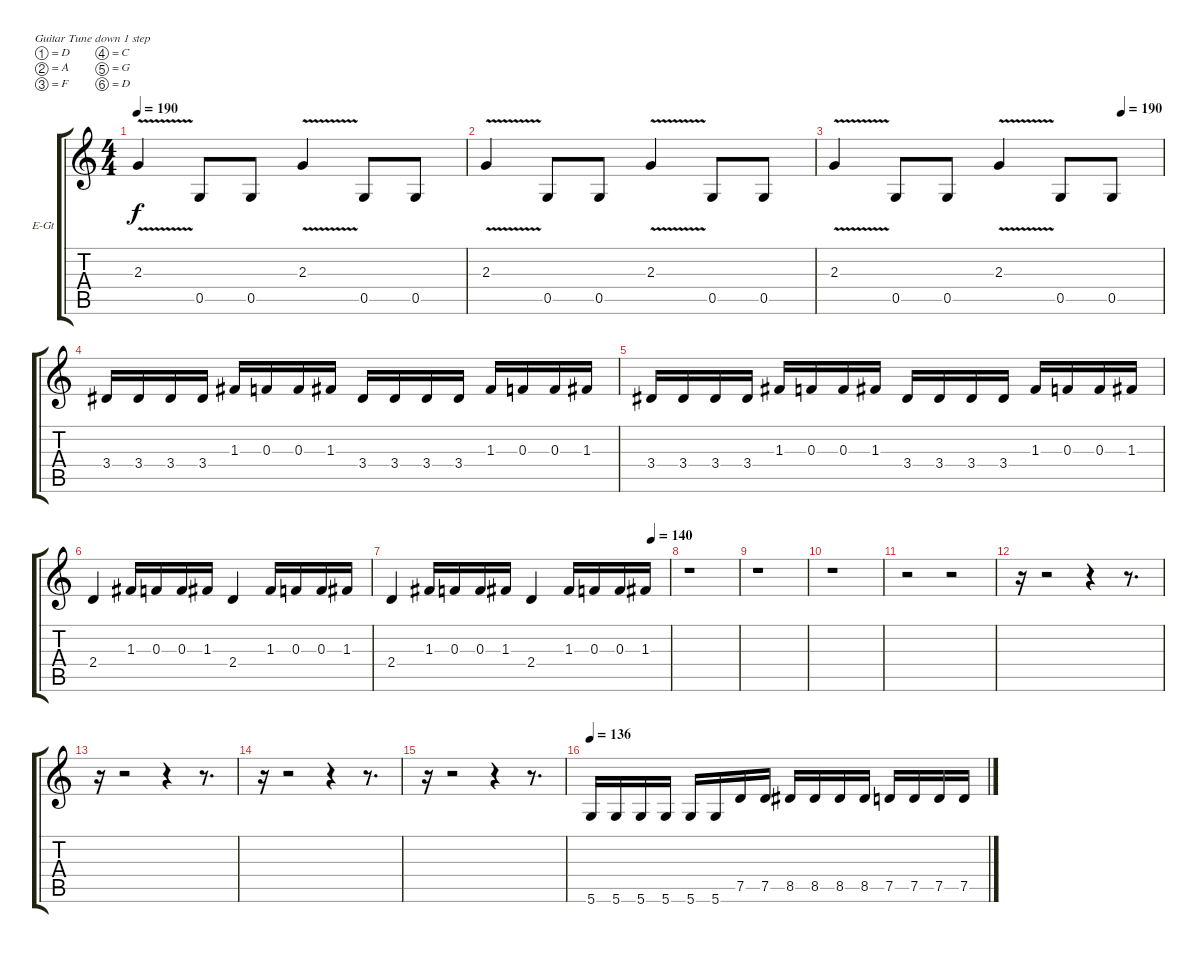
\bracketExtendMode groupsimilarinstruments
\firstSystemTrackNameOrientation horizontal
\otherSystemsTrackNameOrientation horizontal
\track ("Paul - Guitar 1" "E-Gt") {instrument distortionguitar}
\staff {score tabs}
\tuning (D4 A3 F3 C3 G2 D2)
\ts (4 4)
\tempo 190
\clef g2
\ks c
2.3{v}.4{dy f} 0.5.8 0.5.8 2.3{v}.4 0.5.8 0.5.8 |
2.3{v}.4 0.5.8 0.5.8 2.3{v}.4 0.5.8 0.5.8 |
\tempo (190 0.875)
2.3{v}.4 0.5.8 0.5.8 2.3{v}.4 0.5.8 0.5.8 |
3.4.16 3.4.16 3.4.16 3.4.16 1.3.16 0.3.16 0.3.16 1.3.16 3.4.16 3.4.16 3.4.16 3.4.16 1.3.16 0.3.16 0.3.16 1.3.16 |
3.4.16 3.4.16 3.4.16 3.4.16 1.3.16 0.3.16 0.3.16 1.3.16 3.4.16 3.4.16 3.4.16 3.4.16 1.3.16 0.3.16 0.3.16 1.3.16 |
2.4.4 1.3.16 0.3.16 0.3.16 1.3.16 2.4.4 1.3.16 0.3.16 0.3.16 1.3.16 |
\tempo (140 0.9375)
2.4.4 1.3.16 0.3.16 0.3.16 1.3.16 2.4.4 1.3.16 0.3.16 0.3.16 1.3.16 |
r.1 |
r.1 |
r.1 |
r.2 r.2 |
r.16 r.2 r.4 r.8{d} |
r.16 r.2 r.4 r.8{d} |
r.16 r.2 r.4 r.8{d} |
r.16 r.2 r.4 r.8{d} |
\tempo 136
5.6.16 5.6.16 5.6.16 5.6.16 5.6.16 5.6.16 7.5.16 7.5.16 8.5.16 8.5.16 8.5.16 8.5.16 7.5.16 7.5.16 7.5.16 7.5.16
